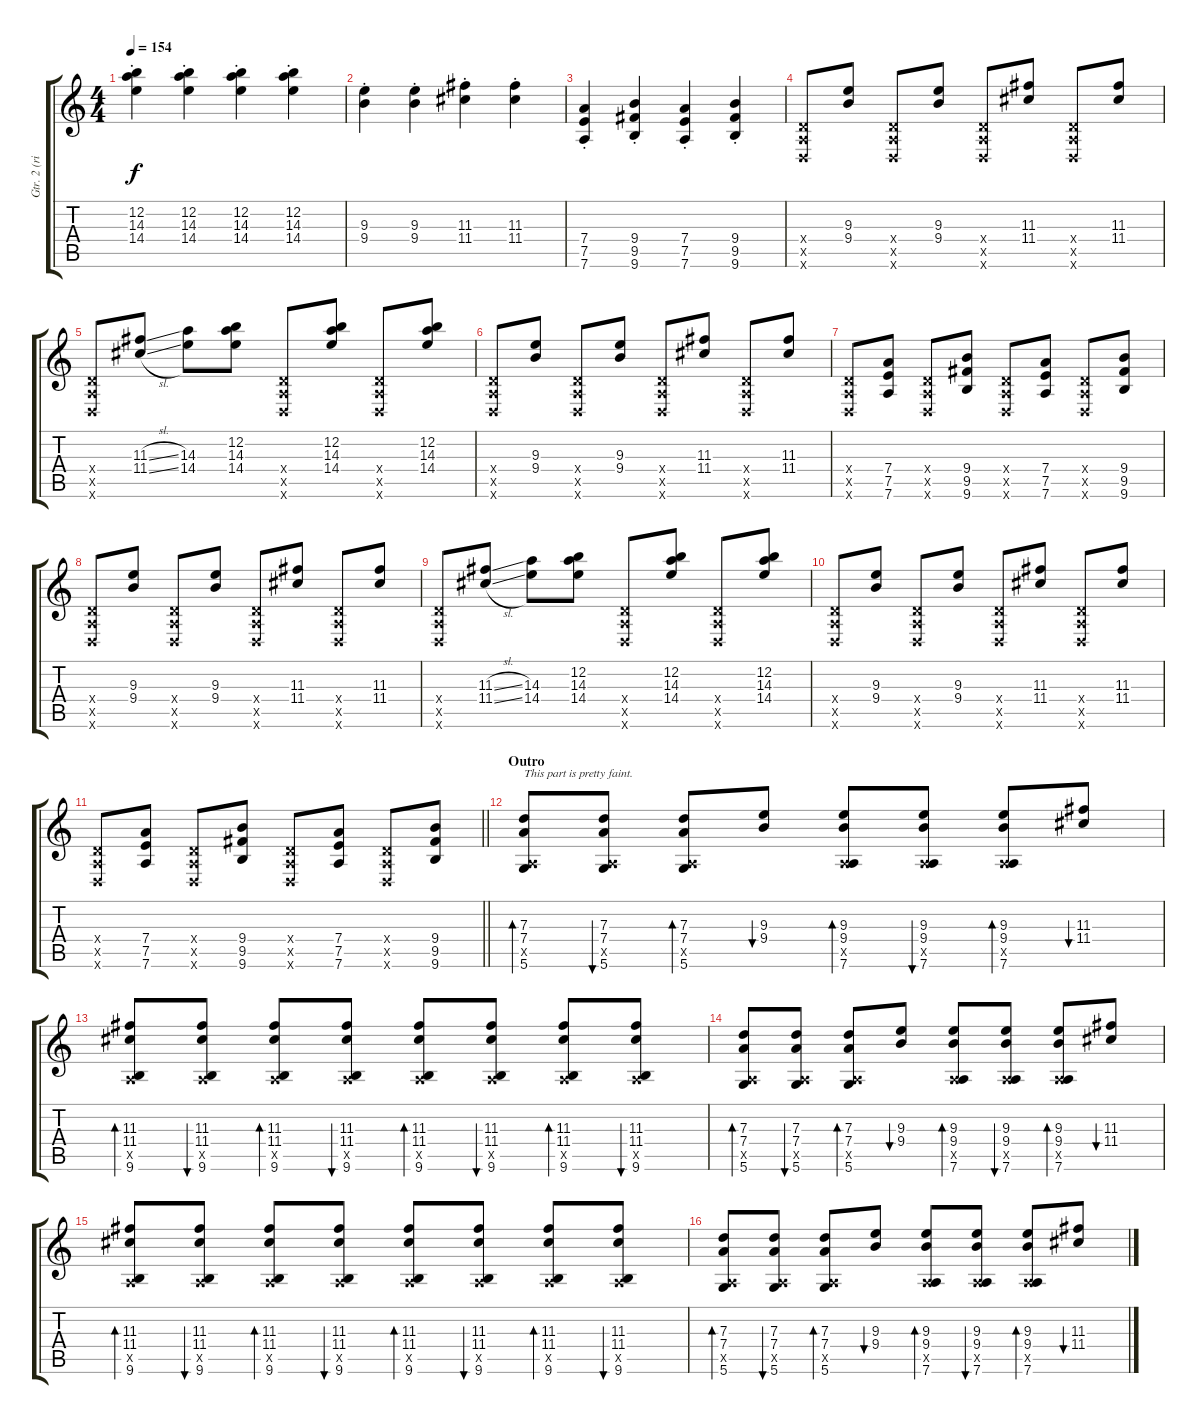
\track ("Gtr. 2 (right)" "Gtr. 2 (ri") {instrument electricguitarjazz}
\staff {score tabs}
\tuning (E4 B3 G3 D3 A2 D2) {hide}
\ts (4 4)
\tempo 154
\clef g2
\ks c
(12.2{st} 14.3{st} 14.4{st}).4{dy f} (12.2{st} 14.3{st} 14.4{st}).4 (12.2{st} 14.3{st} 14.4{st}).4 (12.2{st} 14.3{st} 14.4{st}).4 |
(9.3{st} 9.4{st}).4 (9.3{st} 9.4{st}).4 (11.3{st} 11.4{st}).4 (11.3{st} 11.4{st}).4 |
(7.4{st} 7.5{st} 7.6{st}).4 (9.4{st} 9.5{st} 9.6{st}).4 (7.4{st} 7.5{st} 7.6{st}).4 (9.4{st} 9.5{st} 9.6{st}).4 |
(0.4{x} 0.5{x} 0.6{x}).8 (9.3 9.4).8 (0.4{x} 0.5{x} 0.6{x}).8 (9.3 9.4).8 (0.4{x} 0.5{x} 0.6{x}).8 (11.3 11.4).8 (0.4{x} 0.5{x} 0.6{x}).8 (11.3 11.4).8 |
(0.4{x} 0.5{x} 0.6{x}).8 (11.3{sl} 11.4{sl}).8 (14.3 14.4).8 (12.2 14.3 14.4).8 (0.4{x} 0.5{x} 0.6{x}).8 (12.2 14.3 14.4).8 (0.4{x} 0.5{x} 0.6{x}).8 (12.2 14.3 14.4).8 |
(0.4{x} 0.5{x} 0.6{x}).8 (9.3 9.4).8 (0.4{x} 0.5{x} 0.6{x}).8 (9.3 9.4).8 (0.4{x} 0.5{x} 0.6{x}).8 (11.3 11.4).8 (0.4{x} 0.5{x} 0.6{x}).8 (11.3 11.4).8 |
(0.4{x} 0.5{x} 0.6{x}).8 (7.4 7.5 7.6).8 (0.4{x} 0.5{x} 0.6{x}).8 (9.4 9.5 9.6).8 (0.4{x} 0.5{x} 0.6{x}).8 (7.4 7.5 7.6).8 (0.4{x} 0.5{x} 0.6{x}).8 (9.4 9.5 9.6).8 |
(0.4{x} 0.5{x} 0.6{x}).8 (9.3 9.4).8 (0.4{x} 0.5{x} 0.6{x}).8 (9.3 9.4).8 (0.4{x} 0.5{x} 0.6{x}).8 (11.3 11.4).8 (0.4{x} 0.5{x} 0.6{x}).8 (11.3 11.4).8 |
(0.4{x} 0.5{x} 0.6{x}).8 (11.3{sl} 11.4{sl}).8 (14.3 14.4).8 (12.2 14.3 14.4).8 (0.4{x} 0.5{x} 0.6{x}).8 (12.2 14.3 14.4).8 (0.4{x} 0.5{x} 0.6{x}).8 (12.2 14.3 14.4).8 |
(0.4{x} 0.5{x} 0.6{x}).8 (9.3 9.4).8 (0.4{x} 0.5{x} 0.6{x}).8 (9.3 9.4).8 (0.4{x} 0.5{x} 0.6{x}).8 (11.3 11.4).8 (0.4{x} 0.5{x} 0.6{x}).8 (11.3 11.4).8 |
\barLineRight lightlight
(0.4{x} 0.5{x} 0.6{x}).8 (7.4 7.5 7.6).8 (0.4{x} 0.5{x} 0.6{x}).8 (9.4 9.5 9.6).8 (0.4{x} 0.5{x} 0.6{x}).8 (7.4 7.5 7.6).8 (0.4{x} 0.5{x} 0.6{x}).8 (9.4 9.5 9.6).8 |
\section ("" "Outro")
(7.3 7.4 0.5{x} 5.6).8{bd 60 txt "This part is pretty faint."} (7.3 7.4 0.5{x} 5.6).8{bu 60} (7.3 7.4 0.5{x} 5.6).8{bd 60} (9.3 9.4).8{bu 60} (9.3 9.4 0.5{x} 7.6).8{bd 60} (9.3 9.4 0.5{x} 7.6).8{bu 60} (9.3 9.4 0.5{x} 7.6).8{bd 60} (11.3 11.4).8{bu 60} |
(11.3 11.4 0.5{x} 9.6).8{bd 60} (11.3 11.4 0.5{x} 9.6).8{bu 60} (11.3 11.4 0.5{x} 9.6).8{bd 60} (11.3 11.4 0.5{x} 9.6).8{bu 60} (11.3 11.4 0.5{x} 9.6).8{bd 60} (11.3 11.4 0.5{x} 9.6).8{bu 60} (11.3 11.4 0.5{x} 9.6).8{bd 60} (11.3 11.4 0.5{x} 9.6).8{bu 60} |
(7.3 7.4 0.5{x} 5.6).8{bd 60} (7.3 7.4 0.5{x} 5.6).8{bu 60} (7.3 7.4 0.5{x} 5.6).8{bd 60} (9.3 9.4).8{bu 60} (9.3 9.4 0.5{x} 7.6).8{bd 60} (9.3 9.4 0.5{x} 7.6).8{bu 60} (9.3 9.4 0.5{x} 7.6).8{bd 60} (11.3 11.4).8{bu 60} |
(11.3 11.4 0.5{x} 9.6).8{bd 60} (11.3 11.4 0.5{x} 9.6).8{bu 60} (11.3 11.4 0.5{x} 9.6).8{bd 60} (11.3 11.4 0.5{x} 9.6).8{bu 60} (11.3 11.4 0.5{x} 9.6).8{bd 60} (11.3 11.4 0.5{x} 9.6).8{bu 60} (11.3 11.4 0.5{x} 9.6).8{bd 60} (11.3 11.4 0.5{x} 9.6).8{bu 60} |
(7.3 7.4 0.5{x} 5.6).8{bd 60} (7.3 7.4 0.5{x} 5.6).8{bu 60} (7.3 7.4 0.5{x} 5.6).8{bd 60} (9.3 9.4).8{bu 60} (9.3 9.4 0.5{x} 7.6).8{bd 60} (9.3 9.4 0.5{x} 7.6).8{bu 60} (9.3 9.4 0.5{x} 7.6).8{bd 60} (11.3 11.4).8{bu 60}
